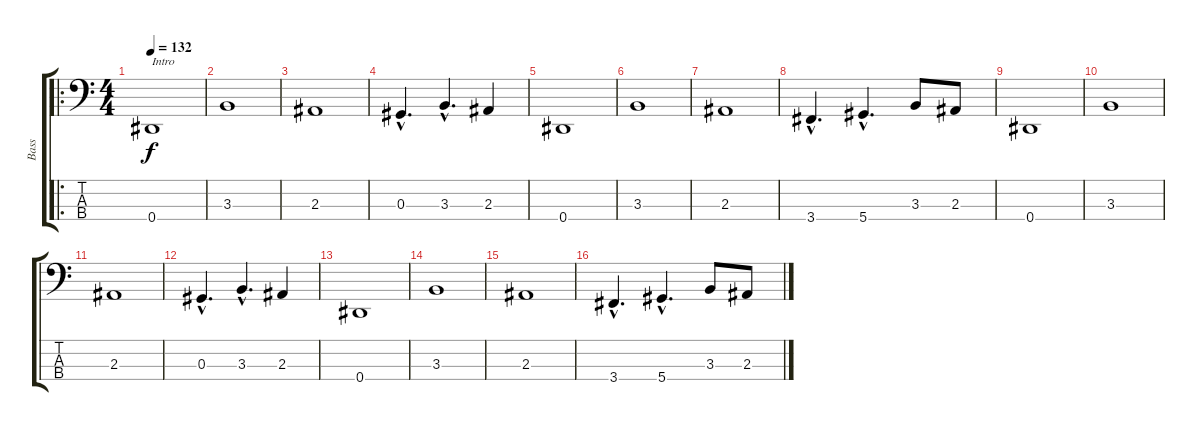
\track ("Bass" "Bass") {instrument electricbassfinger}
\staff {score tabs}
\tuning (Gb2 Db2 Ab1 Eb1) {hide}
\ro
\ts (4 4)
\tempo 132
\tempo 112
\tempo 132
\clef f4
\ks c
0.4.1{txt "Intro" dy f instrument electricbassfinger} |
3.3.1 |
2.3.1 |
0.3{hac}.4{d} 3.3{hac}.4{d} 2.3.4 |
0.4.1 |
3.3.1 |
2.3.1 |
3.4{hac}.4{d} 5.4{hac}.4{d} 3.3.8 2.3.8 |
0.4.1 |
3.3.1 |
2.3.1 |
0.3{hac}.4{d} 3.3{hac}.4{d} 2.3.4 |
0.4.1 |
3.3.1 |
2.3.1 |
3.4{hac}.4{d} 5.4{hac}.4{d} 3.3.8 2.3.8
